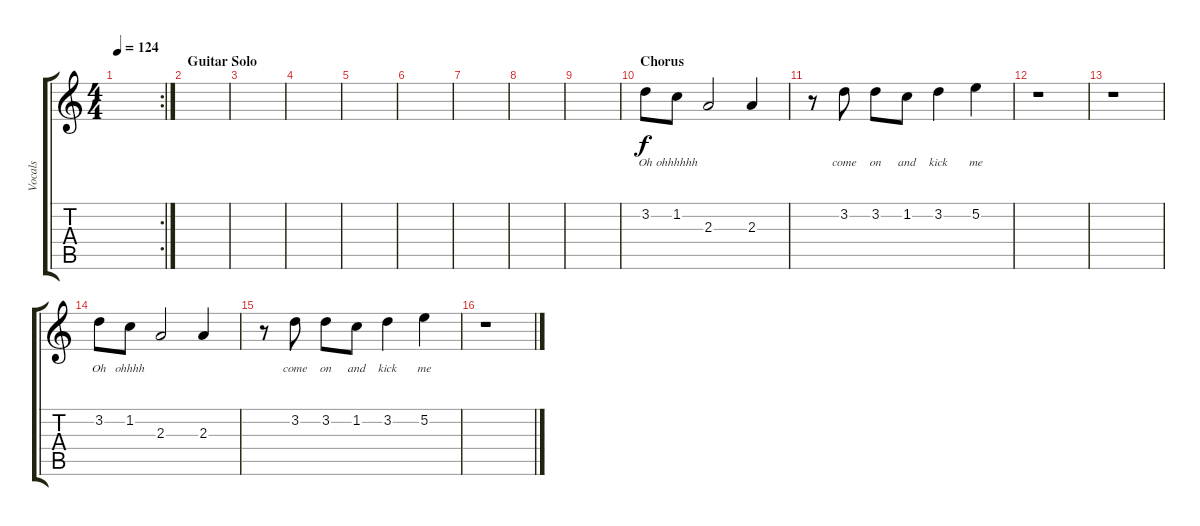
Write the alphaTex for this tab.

\track ("Vocals" "Vocals") {instrument acousticguitarnylon}
\staff {score tabs}
\tuning (E4 B3 G3 D3 A2 E2) {hide}
\rc 2
\ts (4 4)
\tempo 124
\clef g2
\ks c
|
\section ("" "Guitar Solo")
|
|
|
|
|
|
|
|
\section ("" "Chorus")
3.2.8{lyrics (0 "Oh") lyrics (1 "") lyrics (2 "") lyrics (3 "") lyrics (4 "")} 1.2.8{lyrics (0 "ohhhhhh") lyrics (1 "") lyrics (2 "") lyrics (3 "") lyrics (4 "")} 2.3.2{lyrics (0 "") lyrics (1 "") lyrics (2 "") lyrics (3 "") lyrics (4 "")} 2.3.4{lyrics (0 "") lyrics (1 "") lyrics (2 "") lyrics (3 "") lyrics (4 "")} |
r.8 3.2.8{lyrics (0 "come") lyrics (1 "") lyrics (2 "") lyrics (3 "") lyrics (4 "")} 3.2.8{lyrics (0 "on") lyrics (1 "") lyrics (2 "") lyrics (3 "") lyrics (4 "")} 1.2.8{lyrics (0 "and") lyrics (1 "") lyrics (2 "") lyrics (3 "") lyrics (4 "")} 3.2.4{lyrics (0 "kick") lyrics (1 "") lyrics (2 "") lyrics (3 "") lyrics (4 "")} 5.2.4{lyrics (0 "me") lyrics (1 "") lyrics (2 "") lyrics (3 "") lyrics (4 "")} |
r.1 |
r.1 |
3.2.8{lyrics (0 "Oh") lyrics (1 "") lyrics (2 "") lyrics (3 "") lyrics (4 "")} 1.2.8{lyrics (0 "ohhhh") lyrics (1 "") lyrics (2 "") lyrics (3 "") lyrics (4 "")} 2.3.2{lyrics (0 "") lyrics (1 "") lyrics (2 "") lyrics (3 "") lyrics (4 "")} 2.3.4{lyrics (0 "") lyrics (1 "") lyrics (2 "") lyrics (3 "") lyrics (4 "")} |
r.8 3.2.8{lyrics (0 "come") lyrics (1 "") lyrics (2 "") lyrics (3 "") lyrics (4 "")} 3.2.8{lyrics (0 "on") lyrics (1 "") lyrics (2 "") lyrics (3 "") lyrics (4 "")} 1.2.8{lyrics (0 "and") lyrics (1 "") lyrics (2 "") lyrics (3 "") lyrics (4 "")} 3.2.4{lyrics (0 "kick") lyrics (1 "") lyrics (2 "") lyrics (3 "") lyrics (4 "")} 5.2.4{lyrics (0 "me") lyrics (1 "") lyrics (2 "") lyrics (3 "") lyrics (4 "")} |
r.1
